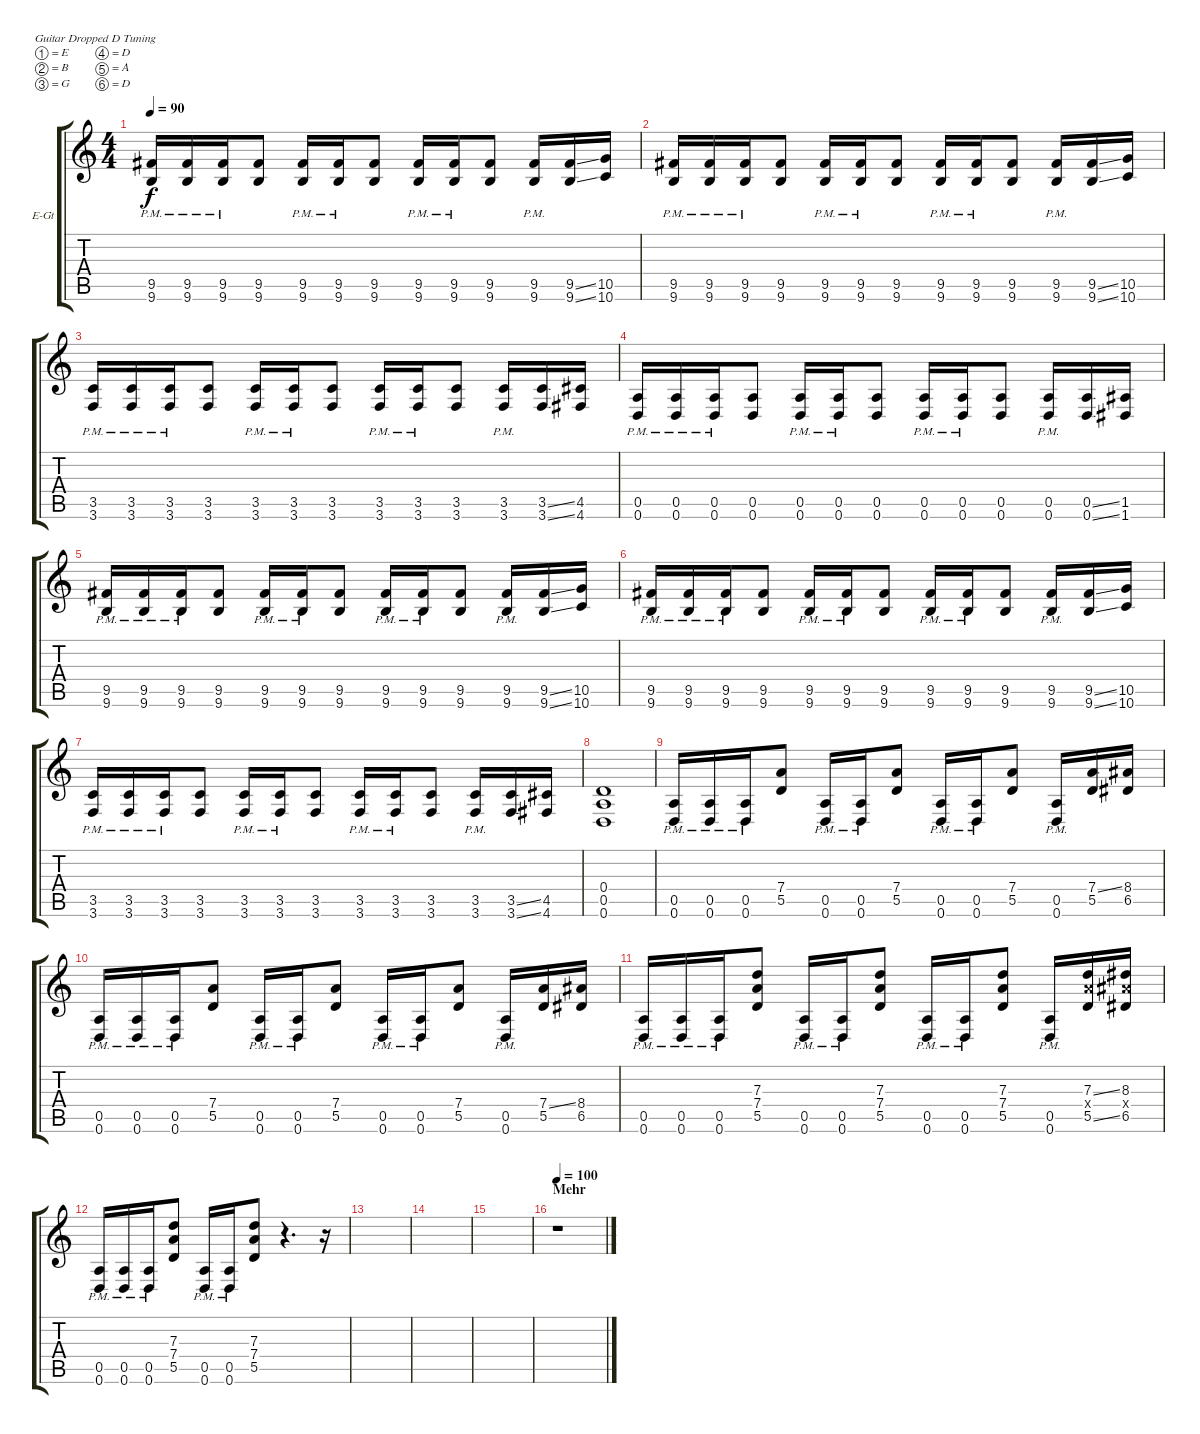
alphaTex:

\bracketExtendMode groupsimilarinstruments
\firstSystemTrackNameOrientation horizontal
\otherSystemsTrackNameOrientation horizontal
\track ("Distortion-guitar (Paul)" "E-Gt") {instrument distortionguitar}
\staff {score tabs}
\tuning (E4 B3 G3 D3 A2 D2)
\ts (4 4)
\tempo 90
\clef g2
\ks c
(9.5{pm} 9.6{pm}).16{dy f} (9.5{pm} 9.6{pm}).16 (9.5{pm} 9.6{pm}).16 (9.5 9.6).8 (9.5{pm} 9.6{pm}).16 (9.5{pm} 9.6{pm}).16 (9.5 9.6).8 (9.5{pm} 9.6{pm}).16 (9.5{pm} 9.6{pm}).16 (9.5 9.6).8 (9.5{pm} 9.6{pm}).16 (9.5{ss} 9.6{ss}).16 (10.5 10.6).16 |
(9.5{pm} 9.6{pm}).16 (9.5{pm} 9.6{pm}).16 (9.5{pm} 9.6{pm}).16 (9.5 9.6).8 (9.5{pm} 9.6{pm}).16 (9.5{pm} 9.6{pm}).16 (9.5 9.6).8 (9.5{pm} 9.6{pm}).16 (9.5{pm} 9.6{pm}).16 (9.5 9.6).8 (9.5{pm} 9.6{pm}).16 (9.5{ss} 9.6{ss}).16 (10.5 10.6).16 |
(3.5{pm} 3.6{pm}).16 (3.5{pm} 3.6{pm}).16 (3.5{pm} 3.6{pm}).16 (3.5 3.6).8 (3.5{pm} 3.6{pm}).16 (3.5{pm} 3.6{pm}).16 (3.5 3.6).8 (3.5{pm} 3.6{pm}).16 (3.5{pm} 3.6{pm}).16 (3.5 3.6).8 (3.5{pm} 3.6{pm}).16 (3.5{ss} 3.6{ss}).16 (4.5 4.6).16 |
(0.5{pm} 0.6{pm}).16 (0.5{pm} 0.6{pm}).16 (0.5{pm} 0.6{pm}).16 (0.5 0.6).8 (0.5{pm} 0.6{pm}).16 (0.5{pm} 0.6{pm}).16 (0.5 0.6).8 (0.5{pm} 0.6{pm}).16 (0.5{pm} 0.6{pm}).16 (0.5 0.6).8 (0.5{pm} 0.6{pm}).16 (0.5{ss} 0.6{ss}).16 (1.5 1.6).16 |
(9.5{pm} 9.6{pm}).16 (9.5{pm} 9.6{pm}).16 (9.5{pm} 9.6{pm}).16 (9.5 9.6).8 (9.5{pm} 9.6{pm}).16 (9.5{pm} 9.6{pm}).16 (9.5 9.6).8 (9.5{pm} 9.6{pm}).16 (9.5{pm} 9.6{pm}).16 (9.5 9.6).8 (9.5{pm} 9.6{pm}).16 (9.5{ss} 9.6{ss}).16 (10.5 10.6).16 |
(9.5{pm} 9.6{pm}).16 (9.5{pm} 9.6{pm}).16 (9.5{pm} 9.6{pm}).16 (9.5 9.6).8 (9.5{pm} 9.6{pm}).16 (9.5{pm} 9.6{pm}).16 (9.5 9.6).8 (9.5{pm} 9.6{pm}).16 (9.5{pm} 9.6{pm}).16 (9.5 9.6).8 (9.5{pm} 9.6{pm}).16 (9.5{ss} 9.6{ss}).16 (10.5 10.6).16 |
(3.5{pm} 3.6{pm}).16 (3.5{pm} 3.6{pm}).16 (3.5{pm} 3.6{pm}).16 (3.5 3.6).8 (3.5{pm} 3.6{pm}).16 (3.5{pm} 3.6{pm}).16 (3.5 3.6).8 (3.5{pm} 3.6{pm}).16 (3.5{pm} 3.6{pm}).16 (3.5 3.6).8 (3.5{pm} 3.6{pm}).16 (3.5{ss} 3.6{ss}).16 (4.5 4.6).16 |
(0.4 0.5 0.6).1 |
(0.5{pm} 0.6{pm}).16 (0.5{pm} 0.6{pm}).16 (0.5{pm} 0.6{pm}).16 (7.4 5.5).8 (0.5{pm} 0.6{pm}).16 (0.5{pm} 0.6{pm}).16 (7.4 5.5).8 (0.5{pm} 0.6{pm}).16 (0.5{pm} 0.6{pm}).16 (7.4 5.5).8 (0.5{pm} 0.6{pm}).16 (7.4{ss} 5.5).16 (8.4 6.5).16 |
(0.5{pm} 0.6{pm}).16 (0.5{pm} 0.6{pm}).16 (0.5{pm} 0.6{pm}).16 (7.4 5.5).8 (0.5{pm} 0.6{pm}).16 (0.5{pm} 0.6{pm}).16 (7.4 5.5).8 (0.5{pm} 0.6{pm}).16 (0.5{pm} 0.6{pm}).16 (7.4 5.5).8 (0.5{pm} 0.6{pm}).16 (7.4{ss} 5.5).16 (8.4 6.5).16 |
(0.5{pm} 0.6{pm}).16 (0.5{pm} 0.6{pm}).16 (0.5{pm} 0.6{pm}).16 (7.3 7.4 5.5).8 (0.5{pm} 0.6{pm}).16 (0.5{pm} 0.6{pm}).16 (7.3 7.4 5.5).8 (0.5{pm} 0.6{pm}).16 (0.5{pm} 0.6{pm}).16 (7.3 7.4 5.5).8 (0.5{pm} 0.6{pm}).16 (7.3{ss} 7.4{x} 5.5{ss}).16 (8.3 8.4{x} 6.5).16 |
(0.5{pm} 0.6{pm}).16 (0.5{pm} 0.6{pm}).16 (0.5{pm} 0.6{pm}).16 (7.3 7.4 5.5).8 (0.5{pm} 0.6{pm}).16 (0.5{pm} 0.6{pm}).16 (7.3 7.4 5.5).8 r.4{d} r.16 |
|
|
|
\section ("" "Mehr")
\tempo 100
r.1
